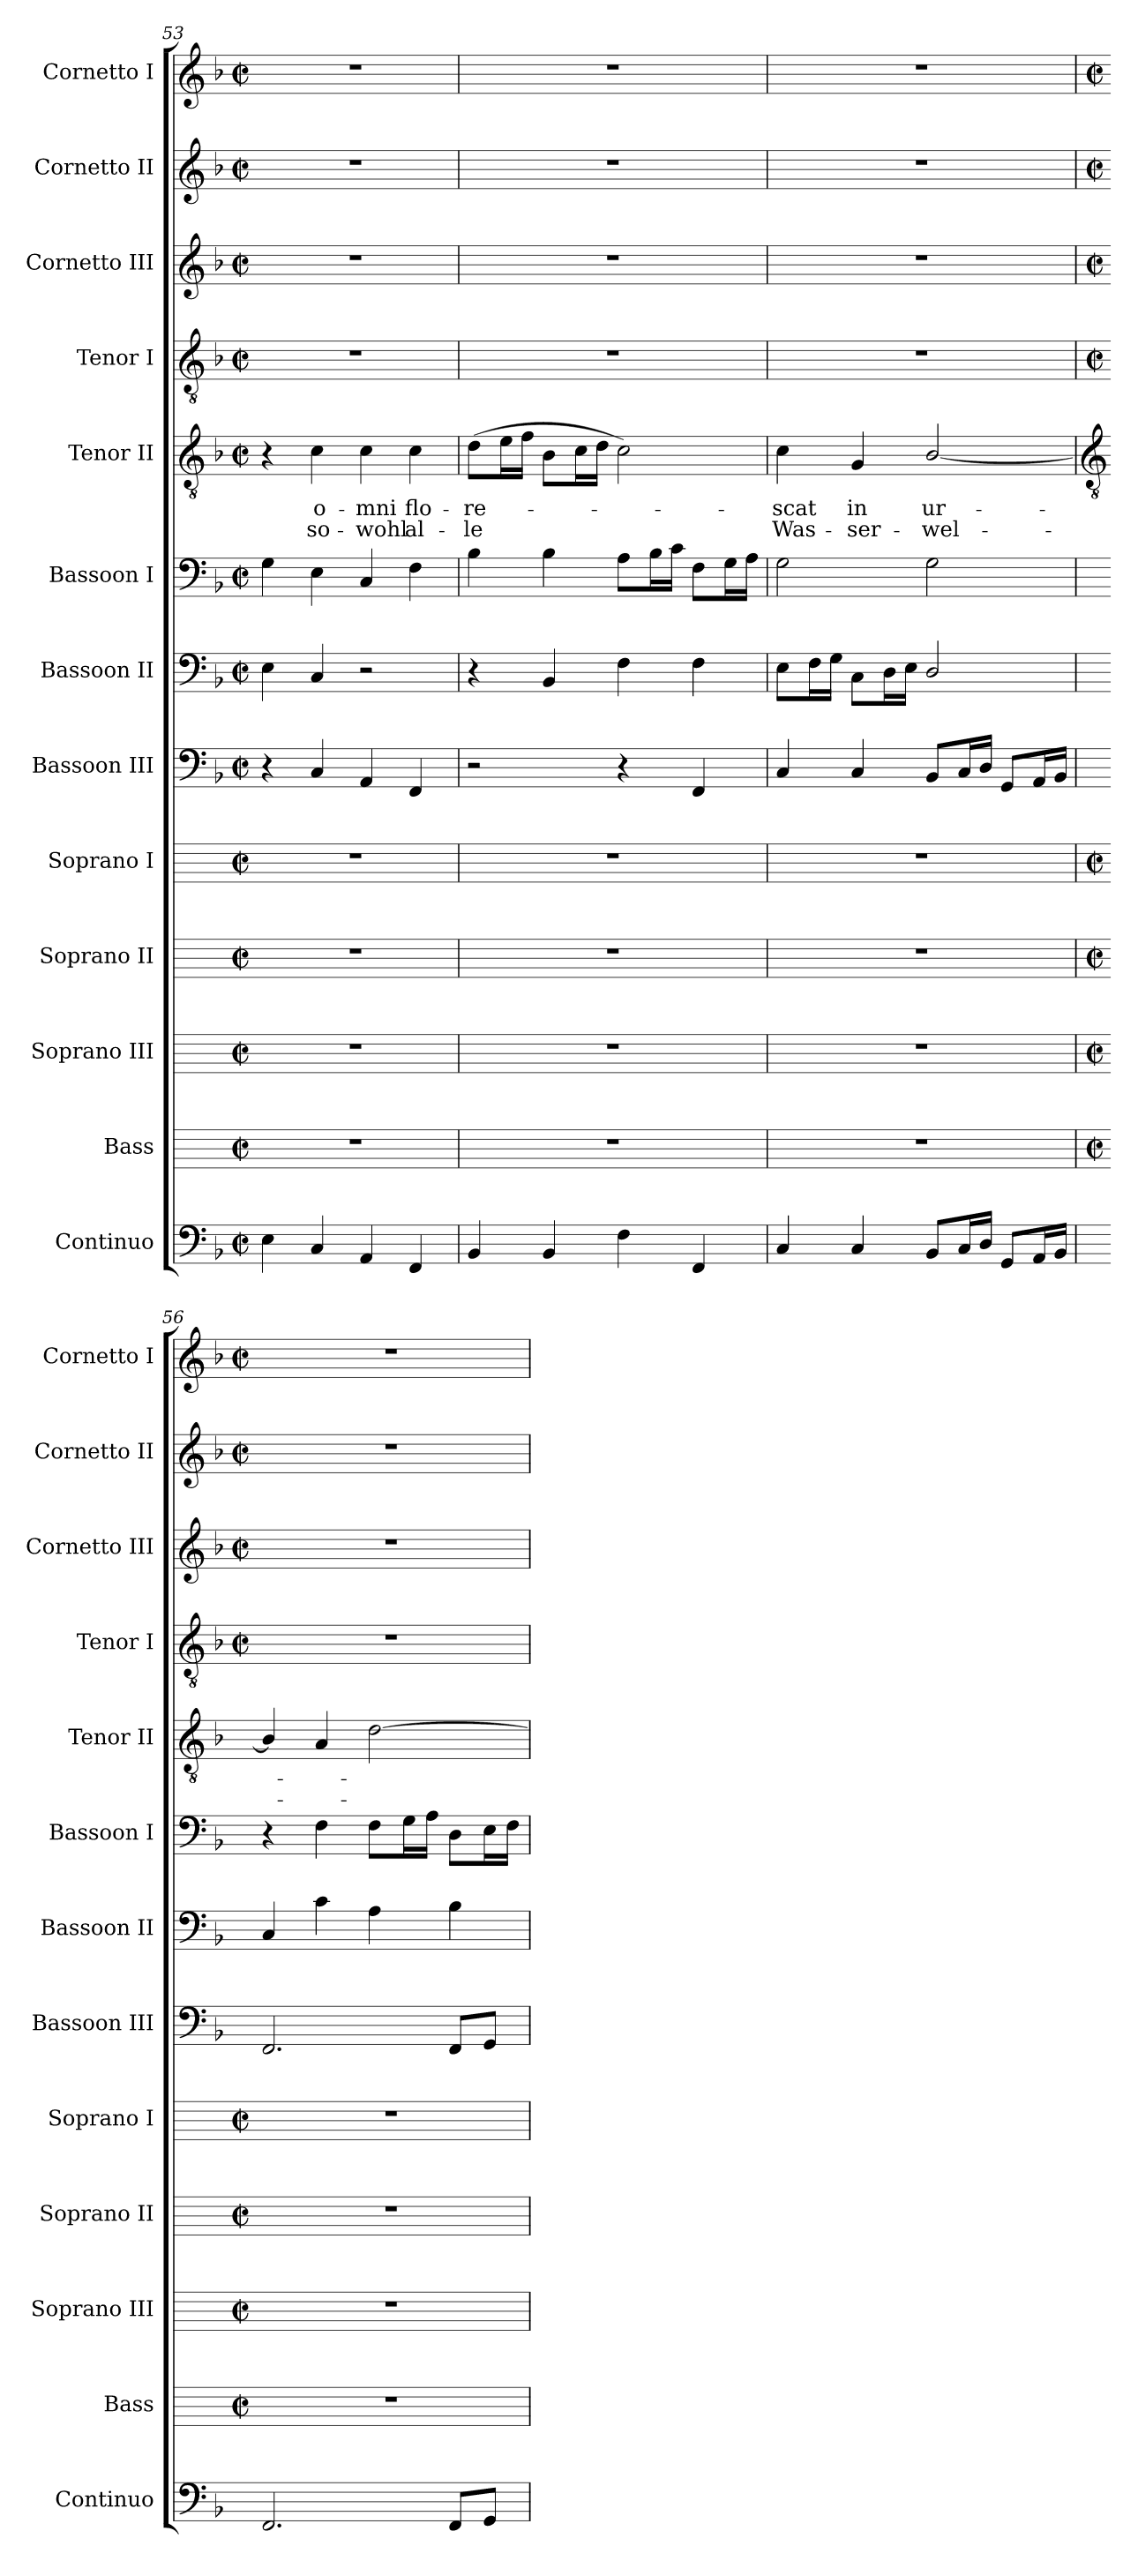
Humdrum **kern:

**kern	**kern	**kern	**kern	**kern	**kern	**kern	**kern	**kern	**text	**text	**kern	**kern	**kern	**kern
*part13	*part12	*part11	*part10	*part9	*part8	*part7	*part6	*part5	*part5	*part5	*part4	*part3	*part2	*part1
*staff13	*staff12	*staff11	*staff10	*staff9	*staff8	*staff7	*staff6	*staff5	*staff5	*staff5	*staff4	*staff3	*staff2	*staff1
*I"Continuo	*I"Bass	*I"Soprano III	*I"Soprano II	*I"Soprano I	*I"Bassoon III	*I"Bassoon II	*I"Bassoon I	*I"Tenor II	*	*	*I"Tenor I	*I"Cornetto III	*I"Cornetto II	*I"Cornetto I
*I'Continuo	*I'Bass	*I'Soprano III	*I'Soprano II	*I'Soprano I	*I'Bassoon III	*I'Bassoon II	*I'Bassoon I	*I'Tenor II	*	*	*I'Tenor I	*I'Cornetto III	*I'Cornetto II	*I'Cornetto I
*clefF4	*	*	*	*	*clefF4	*clefF4	*clefF4	*clefGv2	*	*	*clefGv2	*clefG2	*clefG2	*clefG2
*k[b-]	*	*	*	*	*k[b-]	*k[b-]	*k[b-]	*k[b-]	*	*	*k[b-]	*k[b-]	*k[b-]	*k[b-]
*F:	*	*	*	*	*F:	*F:	*F:	*F:	*	*	*F:	*F:	*F:	*F:
*M2/2	*M2/2	*M2/2	*M2/2	*M2/2	*M2/2	*M2/2	*M2/2	*M2/2	*	*	*M2/2	*M2/2	*M2/2	*M2/2
*met(c|)	*met(c|)	*met(c|)	*met(c|)	*met(c|)	*met(c|)	*met(c|)	*met(c|)	*met(c|)	*	*	*met(c|)	*met(c|)	*met(c|)	*met(c|)
=53	=53	=53	=53	=53	=53	=53	=53	=53	=53	=53	=53	=53	=53	=53
4E	1r	1r	1r	1r	4r	4E	4G	4r	.	.	1r	1r	1r	1r
!	!	!	!	!	!	!	!	!	!LO:LY:b	!LO:LY:b	!	!	!	!
4C	.	.	.	.	4C	4C	4E	4c	o-	-so-	.	.	.	.
!	!	!	!	!	!	!	!	!	!LO:LY:b	!LO:LY:b	!	!	!	!
4AA	.	.	.	.	4AA	2r	4C	4c	-mni	wohl	.	.	.	.
!	!	!	!	!	!	!	!	!	!LO:LY:b	!LO:LY:b	!	!	!	!
4FF	.	.	.	.	4FF	.	4F	4c	flo-	-al-	.	.	.	.
=54	=54	=54	=54	=54	=54	=54	=54	=54	=54	=54	=54	=54	=54	=54
!	!	!	!	!	!	!	!	!	!LO:LY:b	!LO:LY:b	!	!	!	!
4BB-	1r	1r	1r	1r	2r	4r	4B-	(>8dL	-re-	le	1r	1r	1r	1r
.	.	.	.	.	.	.	.	16eL	.	.	.	.	.	.
.	.	.	.	.	.	.	.	16fJJ	.	.	.	.	.	.
4BB-	.	.	.	.	.	4BB-	4B-	8B-L	.	.	.	.	.	.
.	.	.	.	.	.	.	.	16cL	.	.	.	.	.	.
.	.	.	.	.	.	.	.	16dJJ	.	.	.	.	.	.
4F	.	.	.	.	4r	4F	8AL	2c)	.	.	.	.	.	.
.	.	.	.	.	.	.	16B-L	.	.	.	.	.	.	.
.	.	.	.	.	.	.	16cJJ	.	.	.	.	.	.	.
4FF	.	.	.	.	4FF	4F	8FL	.	.	.	.	.	.	.
.	.	.	.	.	.	.	16GL	.	.	.	.	.	.	.
.	.	.	.	.	.	.	16AJJ	.	.	.	.	.	.	.
=55	=55	=55	=55	=55	=55	=55	=55	=55	=55	=55	=55	=55	=55	=55
!	!	!	!	!	!	!	!	!	!LO:LY:b	!LO:LY:b	!	!	!	!
4C	1r	1r	1r	1r	4C	8EL	2G	4c	scat	Was-	1r	1r	1r	1r
.	.	.	.	.	.	16FL	.	.	.	.	.	.	.	.
.	.	.	.	.	.	16GJJ	.	.	.	.	.	.	.	.
!	!	!	!	!	!	!	!	!	!LO:LY:b	!LO:LY:b	!	!	!	!
4C	.	.	.	.	4C	8CL	.	4G	-in	ser-	.	.	.	.
.	.	.	.	.	.	16DL	.	.	.	.	.	.	.	.
.	.	.	.	.	.	16EJJ	.	.	.	.	.	.	.	.
!	!	!	!	!	!	!	!	!	!LO:LY:b	!LO:LY:b	!	!	!	!
8BB-L	.	.	.	.	8BB-L	2D/	2G	[2B-/	-ur-	wel-	.	.	.	.
16CL	.	.	.	.	16CL	.	.	.	.	.	.	.	.	.
16DJJ	.	.	.	.	16DJJ	.	.	.	.	.	.	.	.	.
8GGL	.	.	.	.	8GGL	.	.	.	.	.	.	.	.	.
16AAL	.	.	.	.	16AAL	.	.	.	.	.	.	.	.	.
16BB-JJ	.	.	.	.	16BB-JJ	.	.	.	.	.	.	.	.	.
!!LO:LB:g=z
=56	=56	=56	=56	=56	=56	=56	=56	=56	=56	=56	=56	=56	=56	=56
*	*	*	*	*	*	*	*	*clefGv2	*	*	*	*	*	*
*	*M2/2	*M2/2	*M2/2	*M2/2	*	*	*	*	*	*	*M2/2	*M2/2	*M2/2	*M2/2
*	*met(c|)	*met(c|)	*met(c|)	*met(c|)	*	*	*	*	*	*	*met(c|)	*met(c|)	*met(c|)	*met(c|)
2.FF	1r	1r	1r	1r	2.FF	4C	4r	4B-/]	.	.	1r	1r	1r	1r
.	.	.	.	.	.	4c	4F	4A	.	.	.	.	.	.
.	.	.	.	.	.	4A	8FL	[2d	.	.	.	.	.	.
.	.	.	.	.	.	.	16GL	.	.	.	.	.	.	.
.	.	.	.	.	.	.	16AJJ	.	.	.	.	.	.	.
8FFL	.	.	.	.	8FFL	4B-	8DL	.	.	.	.	.	.	.
8GGJ	.	.	.	.	8GGJ	.	16EL	.	.	.	.	.	.	.
.	.	.	.	.	.	.	16FJJ	.	.	.	.	.	.	.
=	=	=	=	=	=	=	=	=	=	=	=	=	=	=
*-	*-	*-	*-	*-	*-	*-	*-	*-	*-	*-	*-	*-	*-	*-
